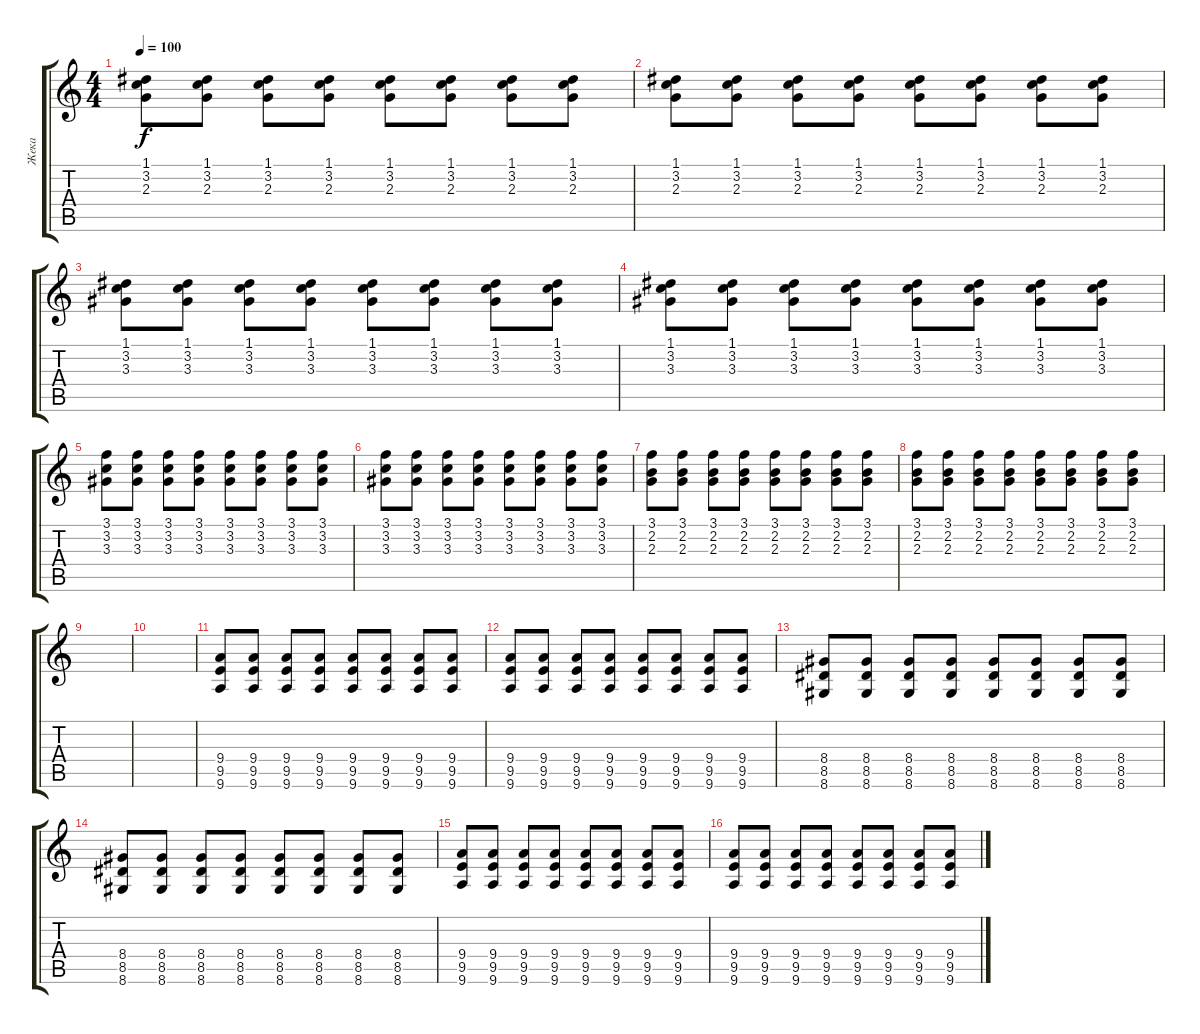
\track ("Жека" "Жека") {instrument acousticguitarsteel}
\staff {score tabs}
\tuning (D4 A3 F3 C3 G2 C2) {hide}
\ts (4 4)
\tempo 100
\clef g2
\ks c
(1.1 3.2 2.3).8{dy f} (1.1 3.2 2.3).8 (1.1 3.2 2.3).8 (1.1 3.2 2.3).8 (1.1 3.2 2.3).8 (1.1 3.2 2.3).8 (1.1 3.2 2.3).8 (1.1 3.2 2.3).8 |
(1.1 3.2 2.3).8 (1.1 3.2 2.3).8 (1.1 3.2 2.3).8 (1.1 3.2 2.3).8 (1.1 3.2 2.3).8 (1.1 3.2 2.3).8 (1.1 3.2 2.3).8 (1.1 3.2 2.3).8 |
(1.1 3.2 3.3).8 (1.1 3.2 3.3).8 (1.1 3.2 3.3).8 (1.1 3.2 3.3).8 (1.1 3.2 3.3).8 (1.1 3.2 3.3).8 (1.1 3.2 3.3).8 (1.1 3.2 3.3).8 |
(1.1 3.2 3.3).8 (1.1 3.2 3.3).8 (1.1 3.2 3.3).8 (1.1 3.2 3.3).8 (1.1 3.2 3.3).8 (1.1 3.2 3.3).8 (1.1 3.2 3.3).8 (1.1 3.2 3.3).8 |
(3.1 3.2 3.3).8 (3.1 3.2 3.3).8 (3.1 3.2 3.3).8 (3.1 3.2 3.3).8 (3.1 3.2 3.3).8 (3.1 3.2 3.3).8 (3.1 3.2 3.3).8 (3.1 3.2 3.3).8 |
(3.1 3.2 3.3).8 (3.1 3.2 3.3).8 (3.1 3.2 3.3).8 (3.1 3.2 3.3).8 (3.1 3.2 3.3).8 (3.1 3.2 3.3).8 (3.1 3.2 3.3).8 (3.1 3.2 3.3).8 |
(3.1 2.2 2.3).8 (3.1 2.2 2.3).8 (3.1 2.2 2.3).8 (3.1 2.2 2.3).8 (3.1 2.2 2.3).8 (3.1 2.2 2.3).8 (3.1 2.2 2.3).8 (3.1 2.2 2.3).8 |
(3.1 2.2 2.3).8 (3.1 2.2 2.3).8 (3.1 2.2 2.3).8 (3.1 2.2 2.3).8 (3.1 2.2 2.3).8 (3.1 2.2 2.3).8 (3.1 2.2 2.3).8 (3.1 2.2 2.3).8 |
|
|
(9.4 9.5 9.6).8 (9.4 9.5 9.6).8 (9.4 9.5 9.6).8 (9.4 9.5 9.6).8 (9.4 9.5 9.6).8 (9.4 9.5 9.6).8 (9.4 9.5 9.6).8 (9.4 9.5 9.6).8 |
(9.4 9.5 9.6).8 (9.4 9.5 9.6).8 (9.4 9.5 9.6).8 (9.4 9.5 9.6).8 (9.4 9.5 9.6).8 (9.4 9.5 9.6).8 (9.4 9.5 9.6).8 (9.4 9.5 9.6).8 |
(8.4 8.5 8.6).8 (8.4 8.5 8.6).8 (8.4 8.5 8.6).8 (8.4 8.5 8.6).8 (8.4 8.5 8.6).8 (8.4 8.5 8.6).8 (8.4 8.5 8.6).8 (8.4 8.5 8.6).8 |
(8.4 8.5 8.6).8 (8.4 8.5 8.6).8 (8.4 8.5 8.6).8 (8.4 8.5 8.6).8 (8.4 8.5 8.6).8 (8.4 8.5 8.6).8 (8.4 8.5 8.6).8 (8.4 8.5 8.6).8 |
(9.4 9.5 9.6).8 (9.4 9.5 9.6).8 (9.4 9.5 9.6).8 (9.4 9.5 9.6).8 (9.4 9.5 9.6).8 (9.4 9.5 9.6).8 (9.4 9.5 9.6).8 (9.4 9.5 9.6).8 |
(9.4 9.5 9.6).8 (9.4 9.5 9.6).8 (9.4 9.5 9.6).8 (9.4 9.5 9.6).8 (9.4 9.5 9.6).8 (9.4 9.5 9.6).8 (9.4 9.5 9.6).8 (9.4 9.5 9.6).8
